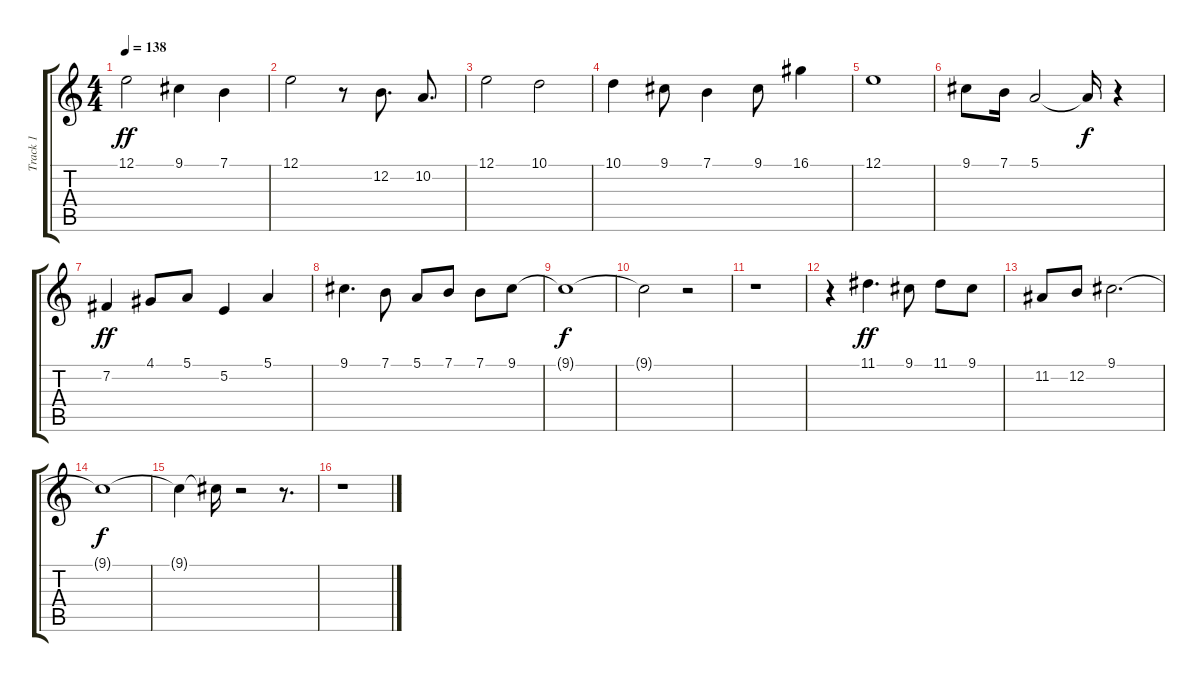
\track ("Track 1" "Track 1") {instrument clarinet}
\staff {score tabs}
\tuning (E4 B3 G3 D3 A2 E2) {hide}
\ts (4 4)
\tempo 138
\clef g2
\ks c
12.1.2{dy ff} 9.1.4 7.1.4 |
12.1.2 r.8 12.2.8{d} 10.2.8{d} |
12.1.2 10.1.2 |
10.1.4 9.1.8 7.1.4 9.1.8 16.1.4 |
12.1.1 |
9.1.8 7.1.16 5.1.2 5.1{t}.16{dy f} r.4 |
7.2.4{dy ff} 4.1.8 5.1.8 5.2.4 5.1.4 |
9.1.4{d} 7.1.8 5.1.8 7.1.8 7.1.8 9.1.8 |
9.1{t}.1{dy f} |
9.1{t}.2 r.2 |
r.1 |
r.4 11.1.4{d dy ff} 9.1.8 11.1.8 9.1.8 |
11.2.8 12.2.8 9.1.2{d} |
9.1{t}.1{dy f} |
9.1{t}.4 9.1{t}.16 r.2 r.8{d} |
r.1
